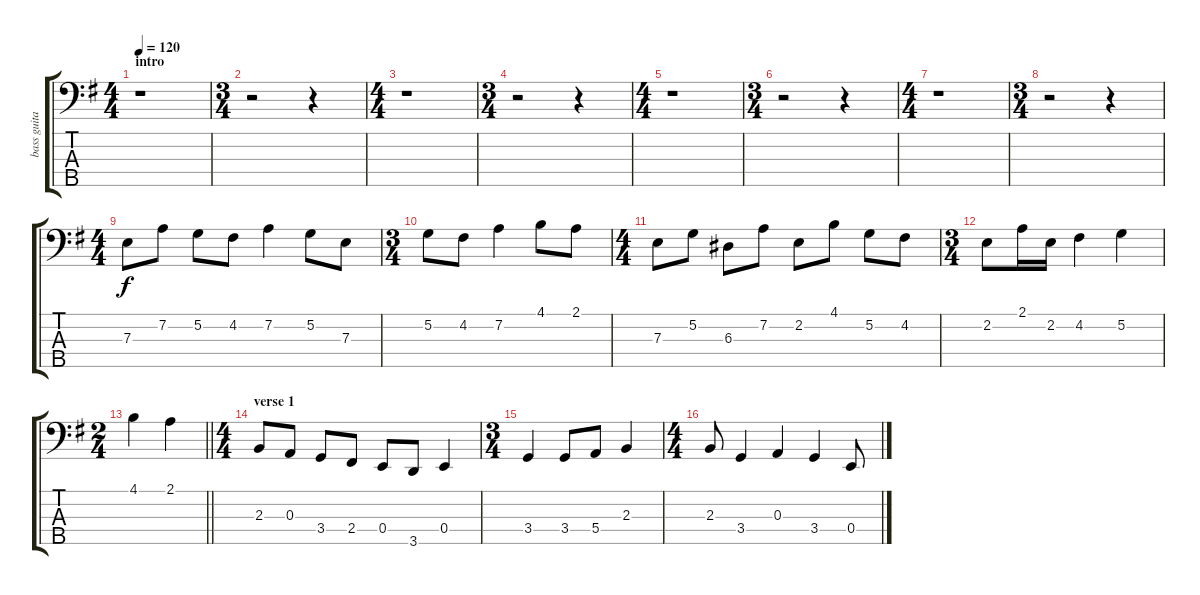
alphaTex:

\track ("bass guitar" "bass guita") {instrument electricbassfinger}
\staff {score tabs}
\tuning (G2 D2 A1 E1 B0) {hide}
\ts (4 4)
\section ("" "intro")
\tempo 120
\clef f4
\ks g
r.1{dy f instrument electricbassfinger} |
\ts (3 4)
r.2 r.4 |
\ts (4 4)
r.1 |
\ts (3 4)
r.2 r.4 |
\ts (4 4)
r.1 |
\ts (3 4)
r.2 r.4 |
\ts (4 4)
r.1 |
\ts (3 4)
r.2 r.4 |
\ts (4 4)
7.3.8{volume 12} 7.2.8 5.2.8 4.2.8 7.2.4 5.2.8 7.3.8 |
\ts (3 4)
5.2.8 4.2.8 7.2.4 4.1.8 2.1.8 |
\ts (4 4)
7.3.8 5.2.8 6.3.8 7.2.8 2.2.8 4.1.8 5.2.8 4.2.8 |
\ts (3 4)
2.2.8 2.1.16 2.2.16 4.2.4 5.2.4 |
\ts (2 4)
\barLineRight lightlight
4.1.4 2.1.4 |
\ts (4 4)
\section ("" "verse 1")
2.3.8{volume 14} 0.3.8 3.4.8 2.4.8 0.4.8 3.5.8 0.4.4 |
\ts (3 4)
3.4.4 3.4.8 5.4.8 2.3.4 |
\ts (4 4)
2.3.8 3.4.4 0.3.4 3.4.4 0.4.8
